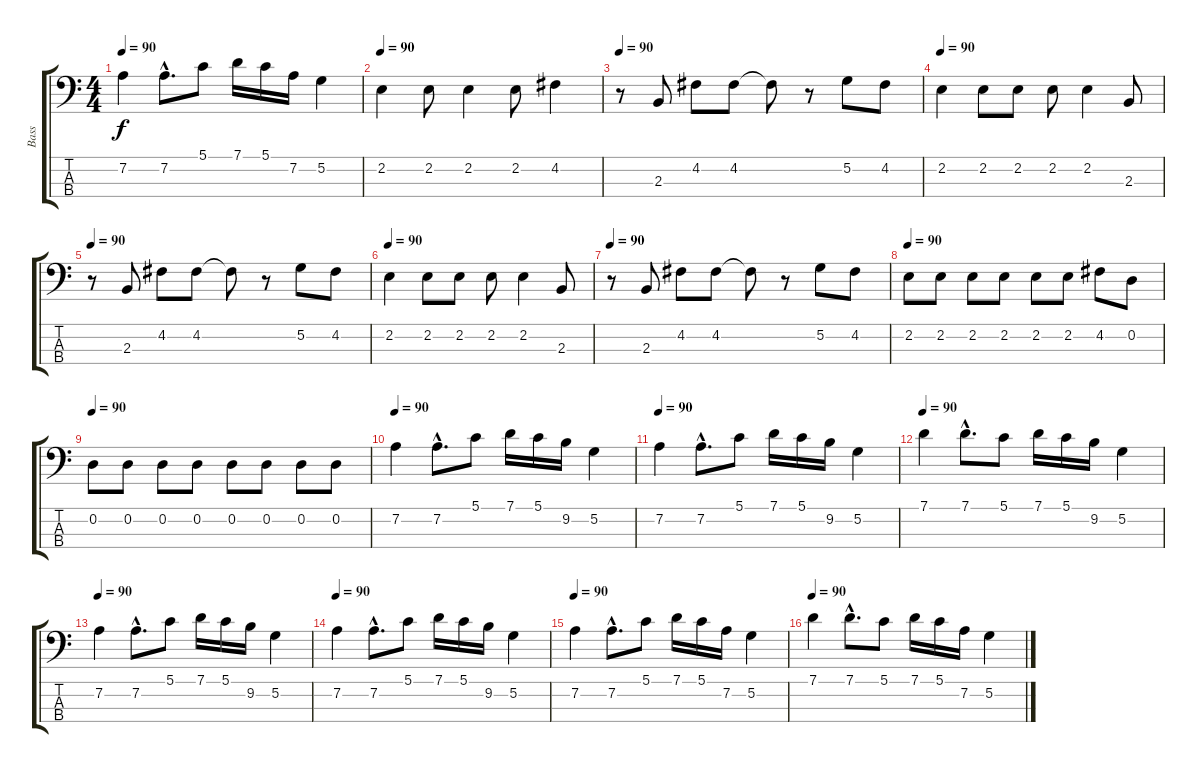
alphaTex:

\track ("Bass" "Bass") {instrument fretlessbass}
\staff {score tabs}
\tuning (G2 D2 A1 E1) {hide}
\ts (4 4)
\tempo 90
\clef f4
\ks c
7.2.4{dy f instrument electricbassfinger} 7.2{hac}.8{d} 5.1.8 7.1.16 5.1.16 7.2.16 5.2.4 |
\tempo 90
2.2.4{volume 10 instrument electricbassfinger} 2.2.8 2.2.4 2.2.8 4.2.4 |
\tempo 90
r.8 2.3.8{volume 10 instrument electricbassfinger} 4.2.8 4.2.8 4.2{t}.8 r.8 5.2.8 4.2.8 |
\tempo 90
2.2.4{volume 10 instrument electricbassfinger} 2.2.8 2.2.8 2.2.8 2.2.4 2.3.8 |
\tempo 90
r.8 2.3.8{volume 10 instrument electricbassfinger} 4.2.8 4.2.8 4.2{t}.8 r.8 5.2.8 4.2.8 |
\tempo 90
2.2.4{volume 10 instrument electricbassfinger} 2.2.8 2.2.8 2.2.8 2.2.4 2.3.8 |
\tempo 90
r.8 2.3.8{volume 10 instrument electricbassfinger} 4.2.8 4.2.8 4.2{t}.8 r.8 5.2.8 4.2.8 |
\tempo 90
2.2.8 2.2.8 2.2.8 2.2.8 2.2.8 2.2.8 4.2.8 0.2.8 |
\tempo 90
0.2.8{volume 10} 0.2.8 0.2.8 0.2.8 0.2.8 0.2.8 0.2.8 0.2.8 |
\tempo 90
7.2.4{volume 16 instrument electricbassfinger} 7.2{hac}.8{d} 5.1.8 7.1.16 5.1.16 9.2.16 5.2.4 |
\tempo 90
7.2.4{instrument electricbassfinger} 7.2{hac}.8{d} 5.1.8 7.1.16 5.1.16 9.2.16 5.2.4 |
\tempo 90
7.1.4{instrument electricbassfinger} 7.1{hac}.8{d} 5.1.8 7.1.16 5.1.16 9.2.16 5.2.4 |
\tempo 90
7.2.4{instrument electricbassfinger} 7.2{hac}.8{d} 5.1.8 7.1.16 5.1.16 9.2.16 5.2.4 |
\tempo 90
7.2.4{instrument electricbassfinger} 7.2{hac}.8{d} 5.1.8 7.1.16 5.1.16 9.2.16 5.2.4 |
\tempo 90
7.2.4{instrument electricbassfinger} 7.2{hac}.8{d} 5.1.8 7.1.16 5.1.16 7.2.16 5.2.4 |
\tempo 90
7.1.4{instrument electricbassfinger} 7.1{hac}.8{d} 5.1.8 7.1.16 5.1.16 7.2.16 5.2.4
